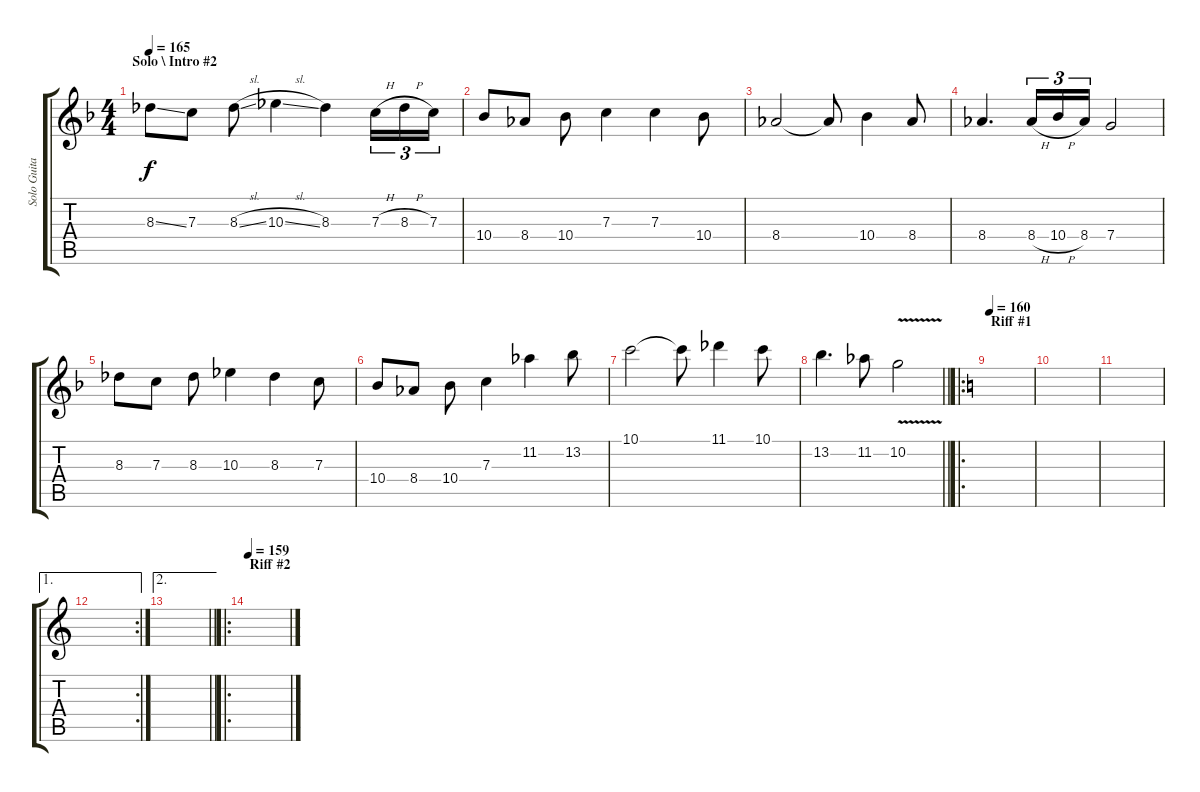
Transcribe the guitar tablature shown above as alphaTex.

\track ("Solo Guitar" "Solo Guita") {instrument distortionguitar}
\staff {score tabs}
\tuning (D4 A3 F3 C3 G2 D2) {hide}
\ts (4 4)
\section ("" "Solo \\ Intro #2")
\tempo 165
\clef g2
\ks f
8.3{ss}.8{dy f balance 5 instrument distortionguitar} 7.3.8 8.3{sl}.8 10.3{sl}.4 8.3.4 7.3{h}.16{tu (3 2)} 8.3{h}.16{tu (3 2)} 7.3.16{tu (3 2)} |
10.4.8 8.4.8 10.4.8 7.3.4 7.3.4 10.4.8 |
8.4.2 8.4{t}.8 10.4.4 8.4.8 |
8.4.4{d} 8.4{h}.16{tu (3 2)} 10.4{h}.16{tu (3 2)} 8.4.16{tu (3 2)} 7.4.2 |
8.3.8 7.3.8 8.3.8 10.3.4 8.3.4 7.3.8 |
10.4.8 8.4.8 10.4.8 7.3.4 11.2.4 13.2.8 |
10.1.2 10.1{t}.8 11.1.4 10.1.8 |
\barLineRight lightlight
13.2.4{d} 11.2.8 10.2{v}.2 |
\ro
\section ("" "Riff #1")
\tempo 160
\ks c
|
|
|
\ae 1
\rc 2
|
\ae 2
\barLineRight lightlight
|
\ro
\section ("" "Riff #2")
\tempo 159
